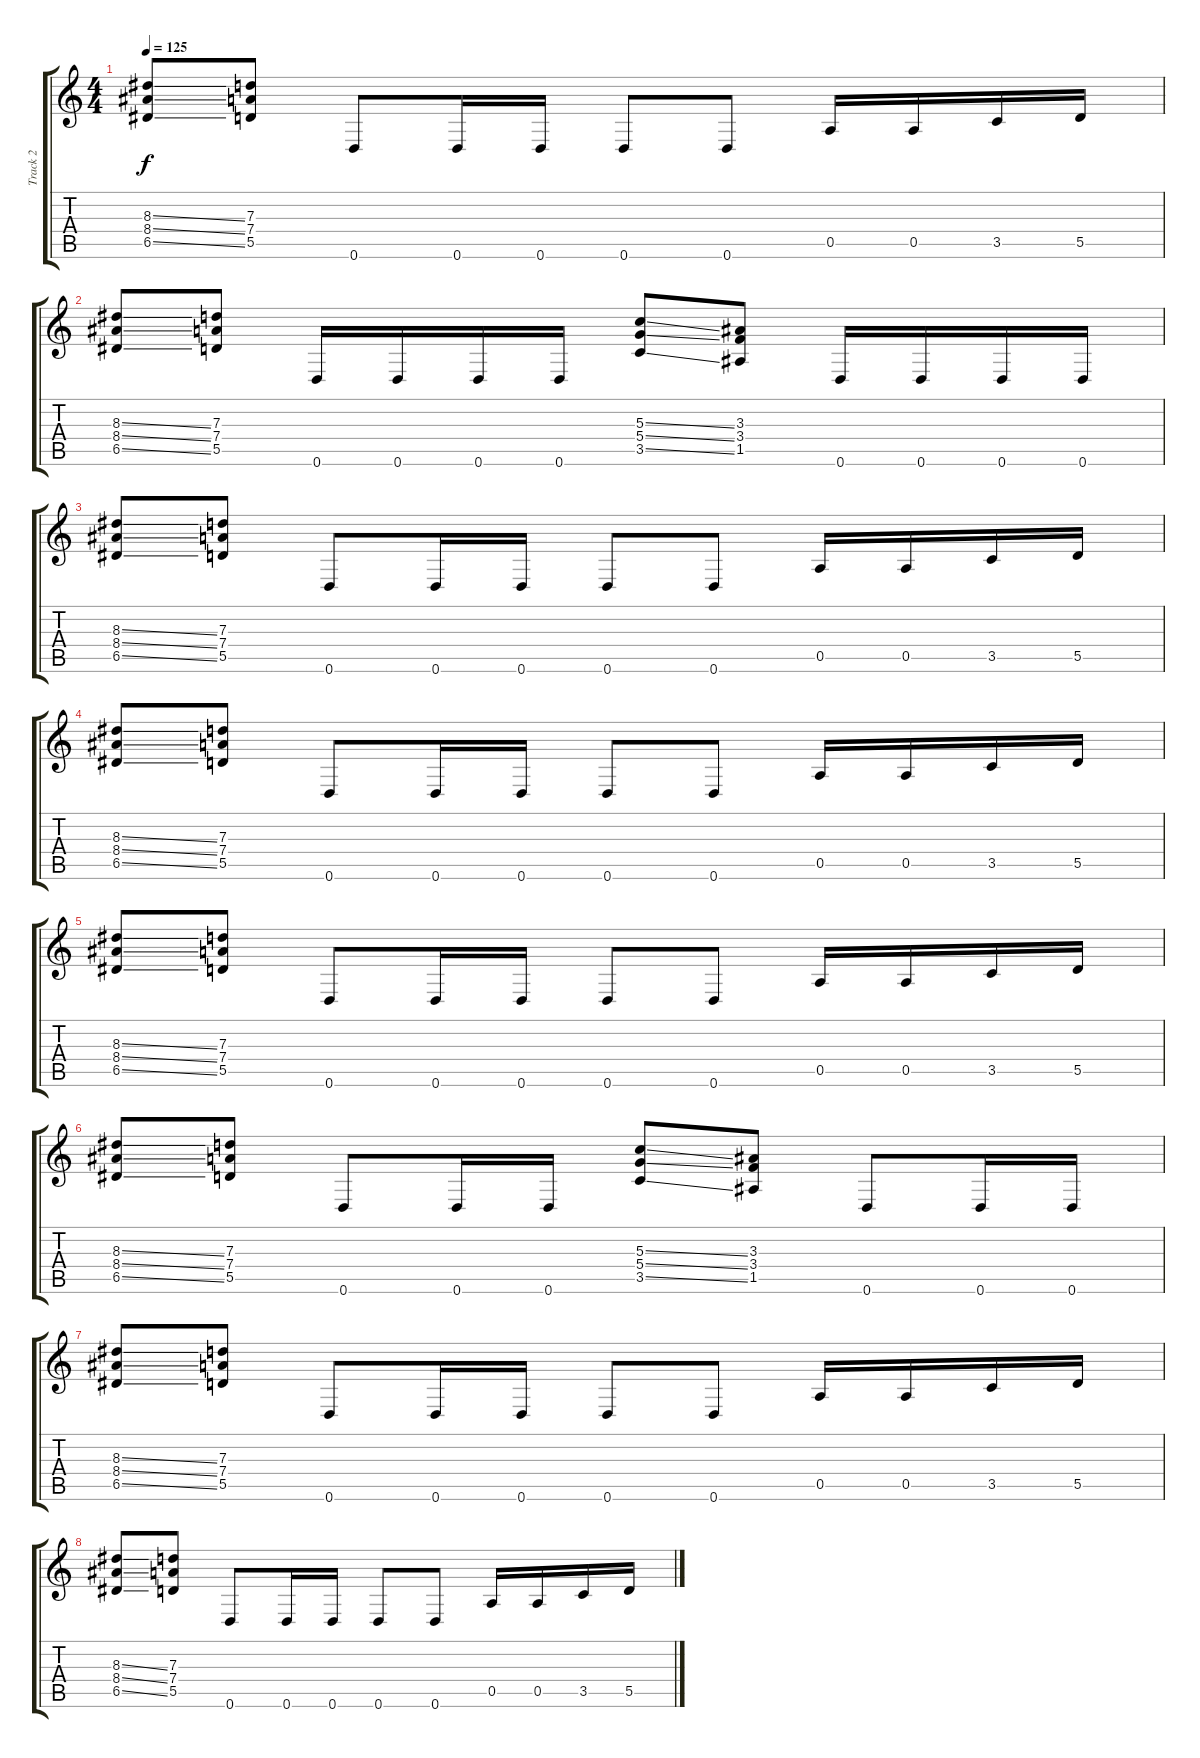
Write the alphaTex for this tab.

\track ("Track 2" "Track 2") {instrument distortionguitar}
\staff {score tabs}
\tuning (E4 B3 G3 D3 A2 D2) {hide}
\ts (4 4)
\tempo 125
\clef g2
\ks c
(8.3{ss} 8.4{ss} 6.5{ss}).8{dy f} (7.3 7.4 5.5).8 0.6.8 0.6.16 0.6.16 0.6.8 0.6.8 0.5.16 0.5.16 3.5.16 5.5.16 |
(8.3{ss} 8.4{ss} 6.5{ss}).8 (7.3 7.4 5.5).8 0.6.16 0.6.16 0.6.16 0.6.16 (5.3{ss} 5.4{ss} 3.5{ss}).8 (3.3 3.4 1.5).8 0.6.16 0.6.16 0.6.16 0.6.16 |
(8.3{ss} 8.4{ss} 6.5{ss}).8 (7.3 7.4 5.5).8 0.6.8 0.6.16 0.6.16 0.6.8 0.6.8 0.5.16 0.5.16 3.5.16 5.5.16 |
(8.3{ss} 8.4{ss} 6.5{ss}).8 (7.3 7.4 5.5).8 0.6.8 0.6.16 0.6.16 0.6.8 0.6.8 0.5.16 0.5.16 3.5.16 5.5.16 |
(8.3{ss} 8.4{ss} 6.5{ss}).8 (7.3 7.4 5.5).8 0.6.8 0.6.16 0.6.16 0.6.8 0.6.8 0.5.16 0.5.16 3.5.16 5.5.16 |
(8.3{ss} 8.4{ss} 6.5{ss}).8 (7.3 7.4 5.5).8 0.6.8 0.6.16 0.6.16 (5.3{ss} 5.4{ss} 3.5{ss}).8 (3.3 3.4 1.5).8 0.6.8 0.6.16 0.6.16 |
(8.3{ss} 8.4{ss} 6.5{ss}).8 (7.3 7.4 5.5).8 0.6.8 0.6.16 0.6.16 0.6.8 0.6.8 0.5.16 0.5.16 3.5.16 5.5.16 |
(8.3{ss} 8.4{ss} 6.5{ss}).8 (7.3 7.4 5.5).8 0.6.8 0.6.16 0.6.16 0.6.8 0.6.8 0.5.16 0.5.16 3.5.16 5.5.16
